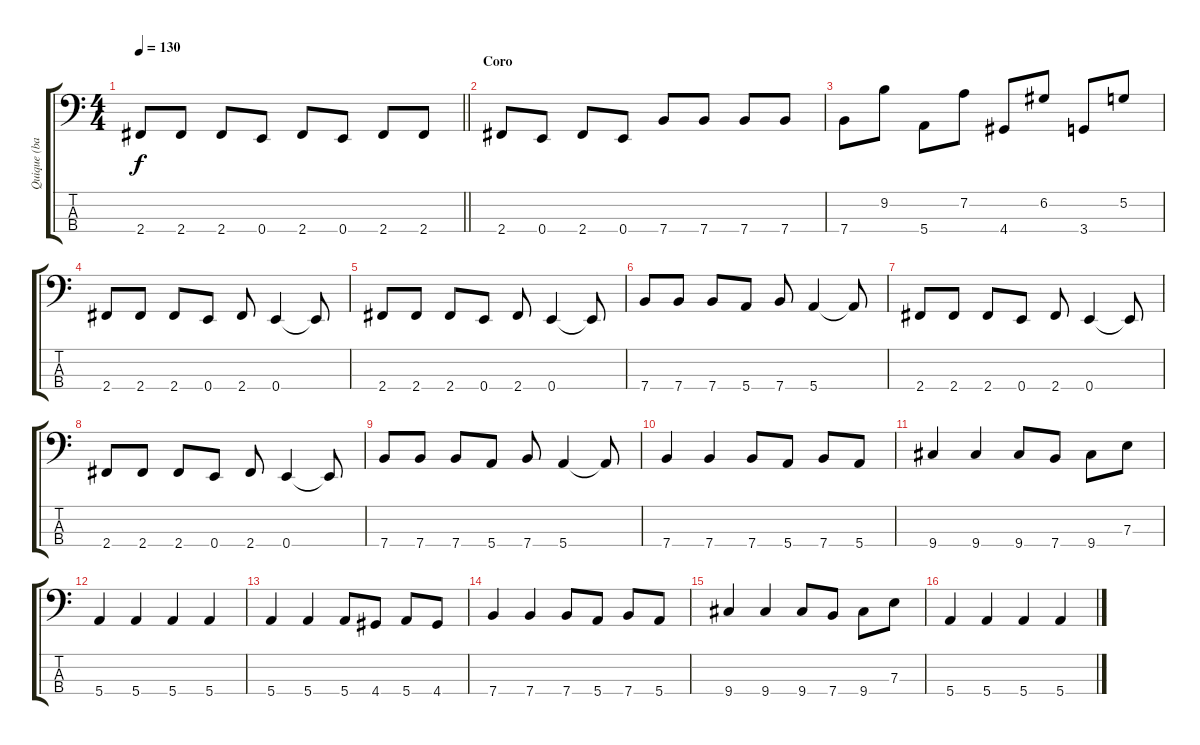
\track ("Quique (bajo)" "Quique (ba") {instrument electricbasspick}
\staff {score tabs}
\tuning (G2 D2 A1 E1) {hide}
\ts (4 4)
\tempo 130
\clef f4
\barLineRight lightlight
\ks c
2.4.8{dy f} 2.4.8 2.4.8 0.4.8 2.4.8 0.4.8 2.4.8 2.4.8 |
\section ("" "Coro")
2.4.8 0.4.8 2.4.8 0.4.8 7.4.8 7.4.8 7.4.8 7.4.8 |
7.4.8 9.2.8 5.4.8 7.2.8 4.4.8 6.2.8 3.4.8 5.2.8 |
2.4.8 2.4.8 2.4.8 0.4.8 2.4.8 0.4.4 0.4{t}.8 |
2.4.8 2.4.8 2.4.8 0.4.8 2.4.8 0.4.4 0.4{t}.8 |
7.4.8 7.4.8 7.4.8 5.4.8 7.4.8 5.4.4 5.4{t}.8 |
2.4.8 2.4.8 2.4.8 0.4.8 2.4.8 0.4.4 0.4{t}.8 |
2.4.8 2.4.8 2.4.8 0.4.8 2.4.8 0.4.4 0.4{t}.8 |
7.4.8 7.4.8 7.4.8 5.4.8 7.4.8 5.4.4 5.4{t}.8 |
7.4.4 7.4.4 7.4.8 5.4.8 7.4.8 5.4.8 |
9.4.4 9.4.4 9.4.8 7.4.8 9.4.8 7.3.8 |
5.4.4 5.4.4 5.4.4 5.4.4 |
5.4.4 5.4.4 5.4.8 4.4.8 5.4.8 4.4.8 |
7.4.4 7.4.4 7.4.8 5.4.8 7.4.8 5.4.8 |
9.4.4 9.4.4 9.4.8 7.4.8 9.4.8 7.3.8 |
5.4.4 5.4.4 5.4.4 5.4.4
